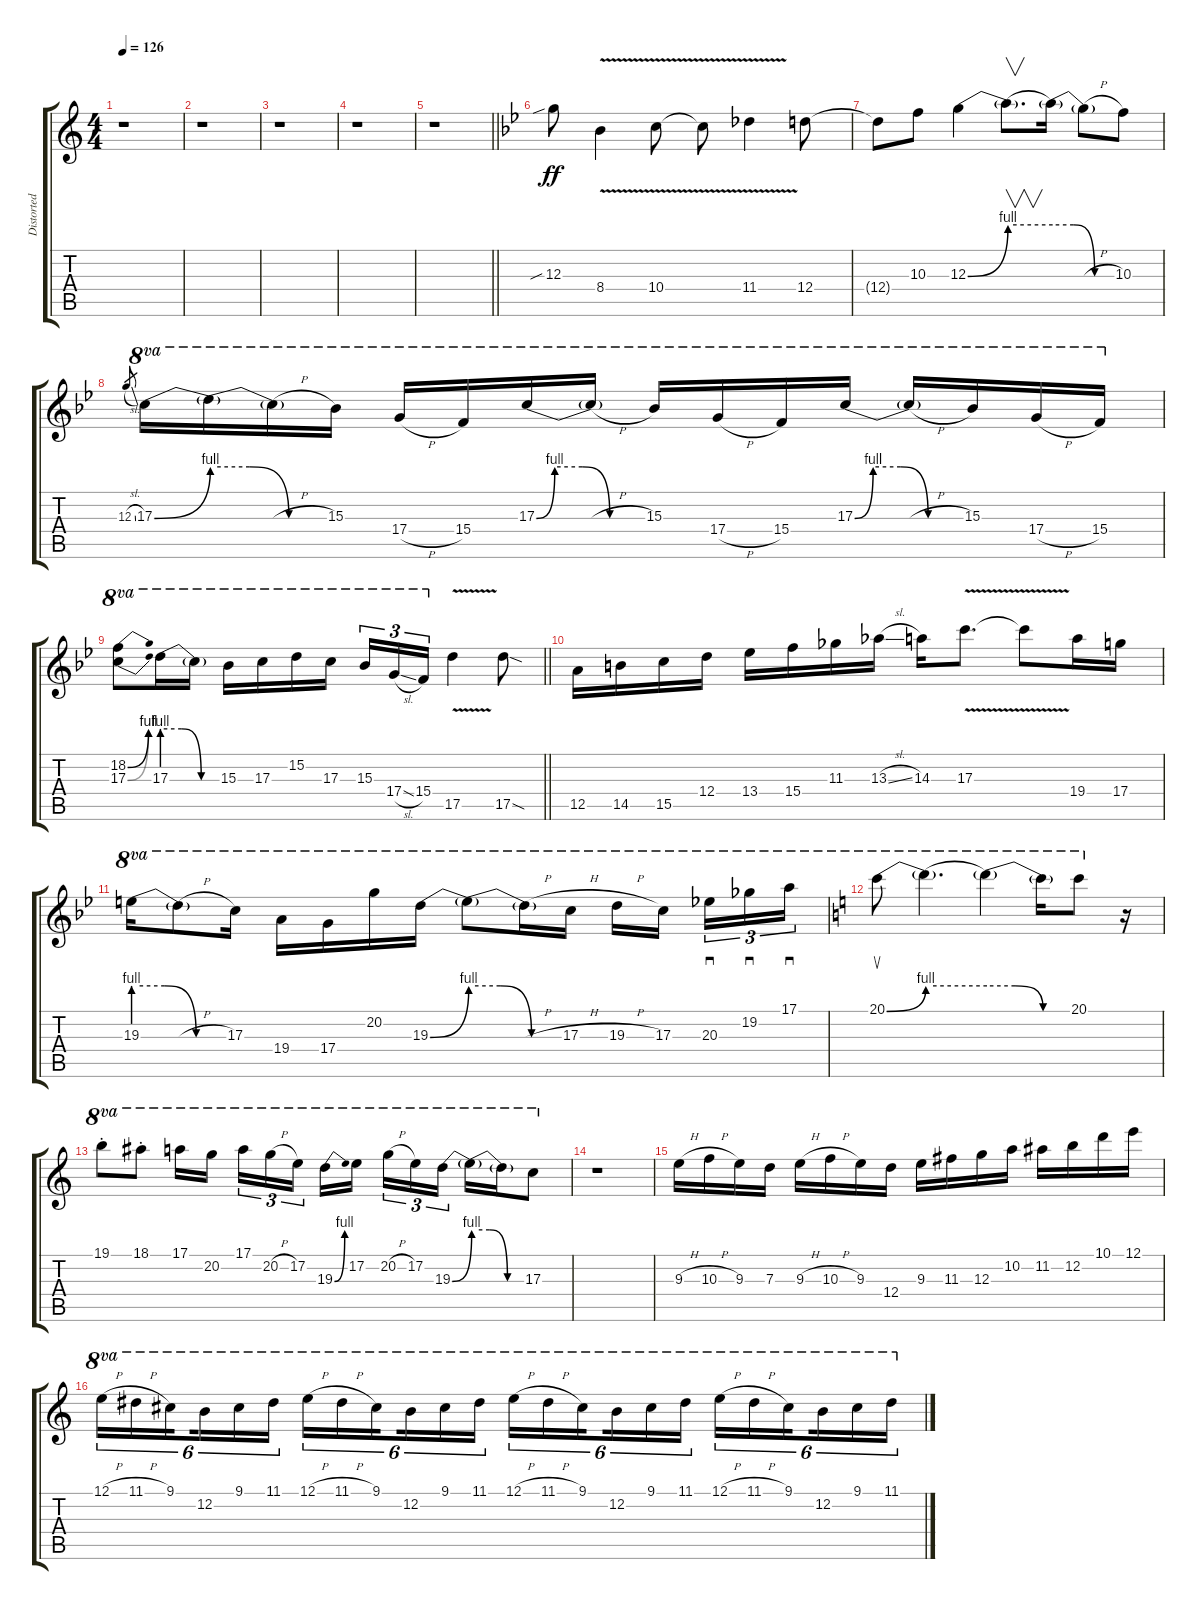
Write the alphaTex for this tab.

\track ("Distorted Guitar - Lead 2" "Distorted ") {instrument distortionguitar}
\staff {score tabs}
\tuning (E4 B3 G3 D3 A2 E2) {hide}
\ts (4 4)
\tempo 126
\clef g2
\ks c
r.1{dy ff} |
r.1 |
r.1 |
r.1 |
\barLineRight lightlight
r.1 |
\ks bb
12.3{sib}.8 8.4{v}.4 10.4{v}.8 10.4{v t}.8 11.4{v}.4 12.4.8 |
12.4{t}.8 10.3.8 12.3{be (bend 0 0 60 4)}.4 12.3{be (hold 0 4 60 4) t}.8{v d} 12.3{be (custom 0 4 20 4 40 0 60 0) t}.16 12.3{h t}.8 10.3.8 |
12.3{sl}.8{gr} 17.3{be (bend 0 0 60 4)}.16{ot 8va} 17.3{be (custom 0 4 20 4 40 0 60 0) t}.16{ot 8va} 17.3{h t}.16{ot 8va} 15.3.16{ot 8va} 17.4{h}.16{ot 8va} 15.4.16{ot 8va} 17.3{be (custom 0 0 10 4 25 4 40 0 60 0)}.16{ot 8va} 17.3{h t}.16{ot 8va} 15.3.16{ot 8va} 17.4{h}.16{ot 8va} 15.4.16{ot 8va} 17.3{be (custom 0 0 10 4 25 4 40 0 60 0)}.16{ot 8va} 17.3{h t}.16{ot 8va} 15.3.16{ot 8va} 17.4{h}.16{ot 8va} 15.4.16{ot 8va} |
\barLineRight lightlight
(18.2{be (bend 0 0 60 4)} 17.3{be (bend 0 0 60 4)}).8{ot 8va} 17.3{be (custom 0 4 20 4 40 0 60 0)}.16{ot 8va} 17.3{t}.16{ot 8va} 15.3.16{ot 8va} 17.3.16{ot 8va} 15.2.16{ot 8va} 17.3.16{ot 8va} 15.3.16{tu (3 2) ot 8va} 17.4{sl}.16{tu (3 2) ot 8va} 15.4.16{tu (3 2) ot 8va} 17.5{v}.4 17.5{sod}.8 |
12.5.16 14.5.16 15.5.16 12.4.16 13.4.16 15.4.16 11.3.16 13.3{sl}.16 14.3.16 17.3{v}.8{d} 17.3{v t}.8 19.4.16 17.4.16 |
19.3{be (custom 0 4 20 4 40 0 60 0)}.16{ot 8va} 19.3{h t}.8{ot 8va} 17.3.16{ot 8va} 19.4.16{ot 8va} 17.4.16{ot 8va} 20.2.16{ot 8va} 19.3{be (bend 0 0 60 4)}.16{ot 8va} 19.3{be (custom 0 4 20 4 40 0 60 0) t}.8{ot 8va} 19.3{h t}.16{ot 8va} 17.3{h}.16{ot 8va} 19.3{h}.16{ot 8va} 17.3.16{ot 8va beam splitsecondary} 20.3.16{sd tu (3 2) ot 8va} 19.2.16{sd tu (3 2) ot 8va} 17.1.16{sd tu (3 2) ot 8va} |
\ks c
20.1{be (bend 0 0 60 4)}.8{su ot 8va} 20.1{be (hold 0 4 60 4) t}.4{d ot 8va} 20.1{be (custom 0 4 20 4 40 0 60 0) t}.4{ot 8va} 20.1{t}.16{ot 8va} 20.1.8{ot 8va} r.16 |
19.1{st}.8{ot 8va} 18.1{st}.8{ot 8va} 17.1.16{ot 8va} 20.2.16{ot 8va beam splitsecondary} 17.1.16{tu (3 2) ot 8va} 20.2{h}.16{tu (3 2) ot 8va} 17.2.16{tu (3 2) ot 8va} 19.3{be (bend 0 0 60 4)}.16{ot 8va} 17.2.16{ot 8va beam splitsecondary} 20.2{h}.16{tu (3 2) ot 8va} 17.2.16{tu (3 2) ot 8va} 19.3{be (bend 0 0 60 4)}.16{tu (3 2) ot 8va} 19.3{be (custom 0 4 20 4 40 0 60 0) t}.16{ot 8va} 19.3{t}.16{ot 8va} 17.3.8{ot 8va} |
r.1 |
9.3{h}.16 10.3{h}.16 9.3.16 7.3.16 9.3{h}.16 10.3{h}.16 9.3.16 12.4.16 9.3.16 11.3.16 12.3.16 10.2.16 11.2.16 12.2.16 10.1.16 12.1.16 |
12.1{h}.16{tu (6 4) ot 8va} 11.1{h}.16{tu (6 4) ot 8va} 9.1.16{tu (6 4) ot 8va beam splitsecondary} 12.2.16{tu (6 4) ot 8va} 9.1.16{tu (6 4) ot 8va} 11.1.16{tu (6 4) ot 8va} 12.1{h}.16{tu (6 4) ot 8va} 11.1{h}.16{tu (6 4) ot 8va} 9.1.16{tu (6 4) ot 8va beam splitsecondary} 12.2.16{tu (6 4) ot 8va} 9.1.16{tu (6 4) ot 8va} 11.1.16{tu (6 4) ot 8va} 12.1{h}.16{tu (6 4) ot 8va} 11.1{h}.16{tu (6 4) ot 8va} 9.1.16{tu (6 4) ot 8va beam splitsecondary} 12.2.16{tu (6 4) ot 8va} 9.1.16{tu (6 4) ot 8va} 11.1.16{tu (6 4) ot 8va} 12.1{h}.16{tu (6 4) ot 8va} 11.1{h}.16{tu (6 4) ot 8va} 9.1.16{tu (6 4) ot 8va beam splitsecondary} 12.2.16{tu (6 4) ot 8va} 9.1.16{tu (6 4) ot 8va} 11.1.16{tu (6 4) ot 8va}
